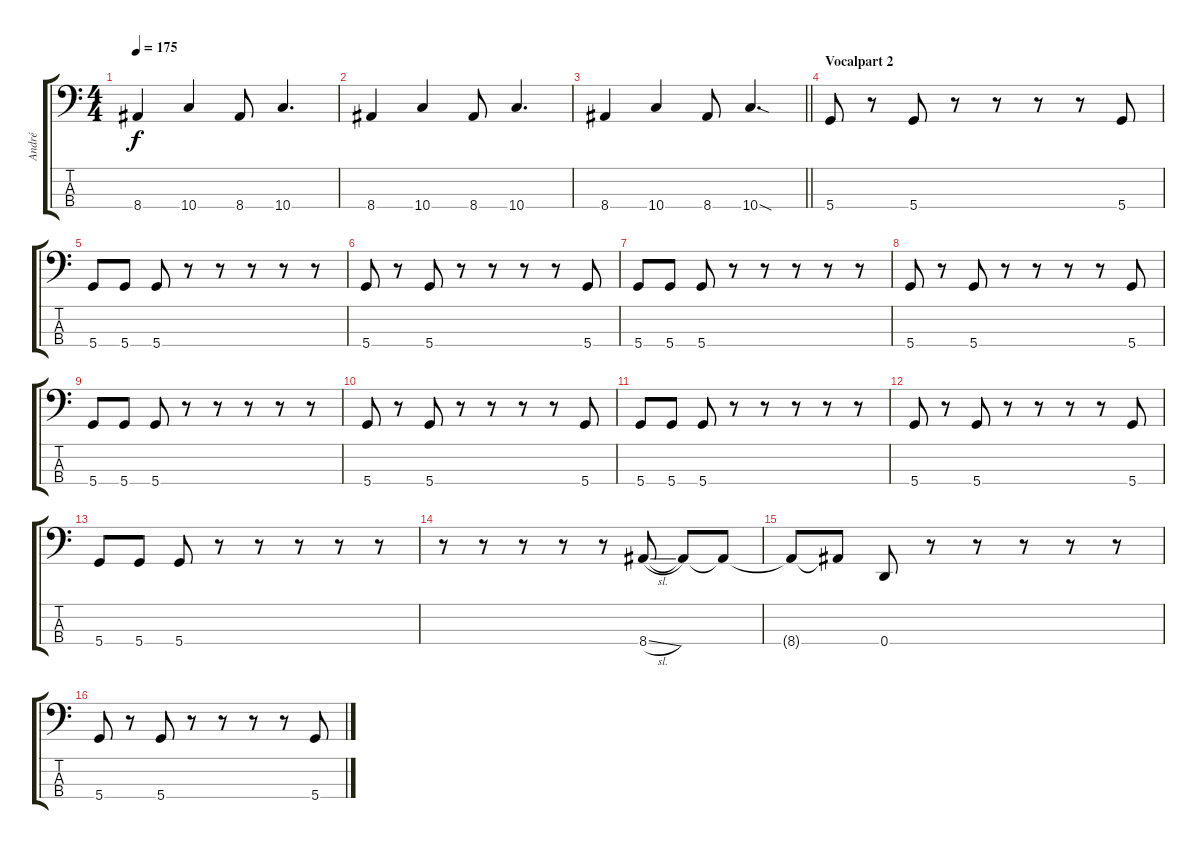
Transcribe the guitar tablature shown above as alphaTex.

\track ("André" "André") {instrument slapbass1}
\staff {score tabs}
\tuning (G2 D2 A1 D1) {hide}
\ts (4 4)
\tempo 175
\clef f4
\ks c
8.4.4{dy f} 10.4.4 8.4.8 10.4.4{d} |
8.4.4 10.4.4 8.4.8 10.4.4{d} |
\barLineRight lightlight
8.4.4 10.4.4 8.4.8 10.4{sod}.4{d} |
\section ("" "Vocalpart 2")
5.4.8 r.8 5.4.8 r.8 r.8 r.8 r.8 5.4.8 |
5.4.8 5.4.8 5.4.8 r.8 r.8 r.8 r.8 r.8 |
5.4.8 r.8 5.4.8 r.8 r.8 r.8 r.8 5.4.8 |
5.4.8 5.4.8 5.4.8 r.8 r.8 r.8 r.8 r.8 |
5.4.8 r.8 5.4.8 r.8 r.8 r.8 r.8 5.4.8 |
5.4.8 5.4.8 5.4.8 r.8 r.8 r.8 r.8 r.8 |
5.4.8 r.8 5.4.8 r.8 r.8 r.8 r.8 5.4.8 |
5.4.8 5.4.8 5.4.8 r.8 r.8 r.8 r.8 r.8 |
5.4.8 r.8 5.4.8 r.8 r.8 r.8 r.8 5.4.8 |
5.4.8 5.4.8 5.4.8 r.8 r.8 r.8 r.8 r.8 |
r.8 r.8 r.8 r.8 r.8 8.4{sl}.8 8.4{t}.8 8.4{t}.8 |
8.4{t}.8 8.4{t}.8 0.4.8 r.8 r.8 r.8 r.8 r.8 |
5.4.8 r.8 5.4.8 r.8 r.8 r.8 r.8 5.4.8
